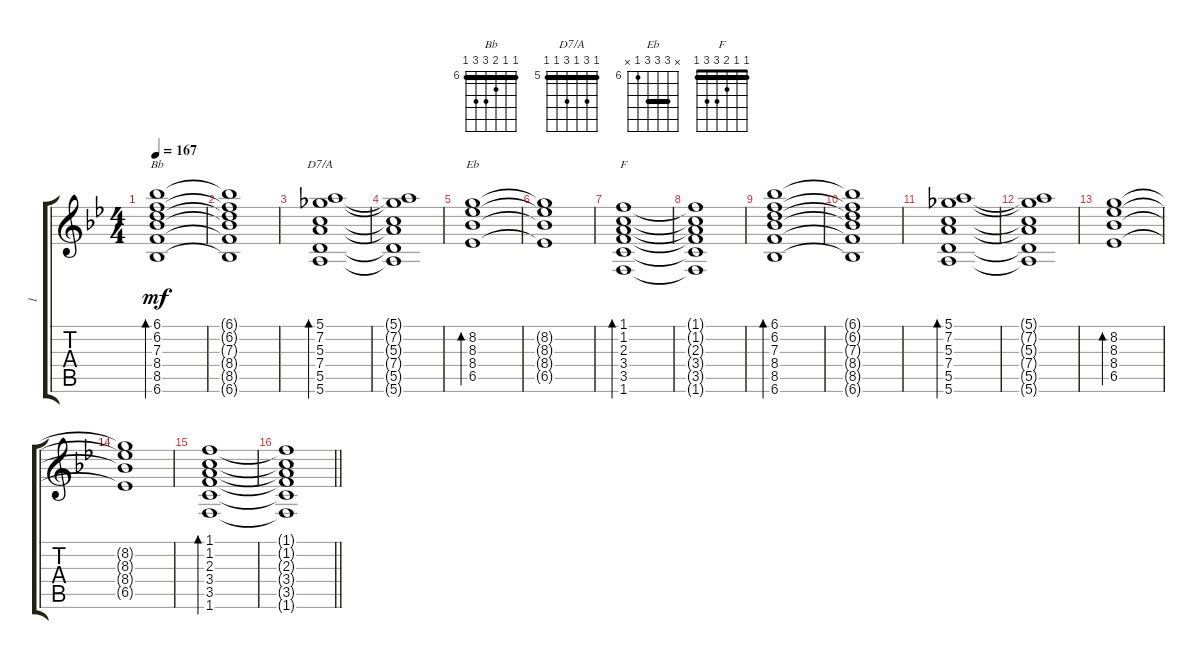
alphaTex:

\track ("1" "1") {instrument electricguitarclean}
\staff {score tabs}
\tuning (E4 B3 G3 D3 A2 E2) {hide}
\chord ("Bb" 6 6 7 8 8 6) {firstfret 6 barre 6}
\chord ("D7/A" 5 7 5 7 5 5) {firstfret 5 barre 5}
\chord ("Eb" x 8 8 8 6 x) {firstfret 6 barre 8}
\chord ("F" 1 1 2 3 3 1) {barre 1}
\ts (4 4)
\tempo 167
\clef g2
\ks bb
(6.1 6.2 7.3 8.4 8.5 6.6).1{bd 30 ch "Bb" dy mf} |
(6.1{t} 6.2{t} 7.3{t} 8.4{t} 8.5{t} 6.6{t}).1 |
(5.1 7.2 5.3 7.4 5.5 5.6).1{bd 30 ch "D7/A"} |
(5.1{t} 7.2{t} 5.3{t} 7.4{t} 5.5{t} 5.6{t}).1 |
(8.2 8.3 8.4 6.5).1{bd 30 ch "Eb"} |
(8.2{t} 8.3{t} 8.4{t} 6.5{t}).1 |
(1.1 1.2 2.3 3.4 3.5 1.6).1{bd 30 ch "F"} |
(1.1{t} 1.2{t} 2.3{t} 3.4{t} 3.5{t} 1.6{t}).1 |
(6.1 6.2 7.3 8.4 8.5 6.6).1{bd 30} |
(6.1{t} 6.2{t} 7.3{t} 8.4{t} 8.5{t} 6.6{t}).1 |
(5.1 7.2 5.3 7.4 5.5 5.6).1{bd 30} |
(5.1{t} 7.2{t} 5.3{t} 7.4{t} 5.5{t} 5.6{t}).1 |
(8.2 8.3 8.4 6.5).1{bd 30} |
(8.2{t} 8.3{t} 8.4{t} 6.5{t}).1 |
(1.1 1.2 2.3 3.4 3.5 1.6).1{bd 30} |
\barLineRight lightlight
(1.1{t} 1.2{t} 2.3{t} 3.4{t} 3.5{t} 1.6{t}).1
